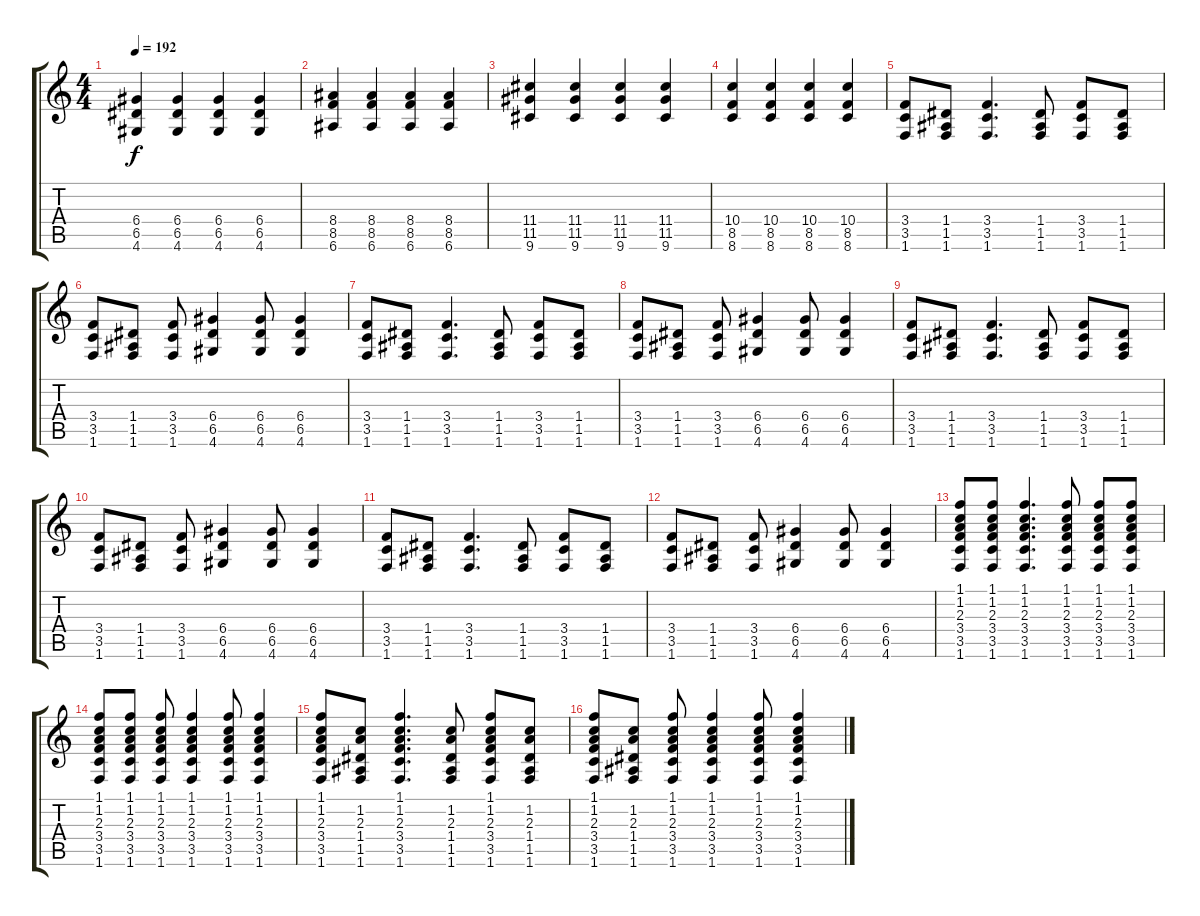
\track "" {instrument electricguitarjazz}
\staff {score tabs}
\tuning (E4 B3 G3 D3 A2 E2) {hide}
\ts (4 4)
\tempo 192
\clef g2
\ks c
(6.4 6.5 4.6).4{dy f} (6.4 6.5 4.6).4 (6.4 6.5 4.6).4 (6.4 6.5 4.6).4 |
(8.4 8.5 6.6).4 (8.4 8.5 6.6).4 (8.4 8.5 6.6).4 (8.4 8.5 6.6).4 |
(11.4 11.5 9.6).4 (11.4 11.5 9.6).4 (11.4 11.5 9.6).4 (11.4 11.5 9.6).4 |
(10.4 8.5 8.6).4 (10.4 8.5 8.6).4 (10.4 8.5 8.6).4 (10.4 8.5 8.6).4 |
(3.4 3.5 1.6).8 (1.4 1.5 1.6).8 (3.4 3.5 1.6).4{d} (1.4 1.5 1.6).8 (3.4 3.5 1.6).8 (1.4 1.5 1.6).8 |
(3.4 3.5 1.6).8 (1.4 1.5 1.6).8 (3.4 3.5 1.6).8 (6.4 6.5 4.6).4 (6.4 6.5 4.6).8 (6.4 6.5 4.6).4 |
(3.4 3.5 1.6).8 (1.4 1.5 1.6).8 (3.4 3.5 1.6).4{d} (1.4 1.5 1.6).8 (3.4 3.5 1.6).8 (1.4 1.5 1.6).8 |
(3.4 3.5 1.6).8 (1.4 1.5 1.6).8 (3.4 3.5 1.6).8 (6.4 6.5 4.6).4 (6.4 6.5 4.6).8 (6.4 6.5 4.6).4 |
(3.4 3.5 1.6).8 (1.4 1.5 1.6).8 (3.4 3.5 1.6).4{d} (1.4 1.5 1.6).8 (3.4 3.5 1.6).8 (1.4 1.5 1.6).8 |
(3.4 3.5 1.6).8 (1.4 1.5 1.6).8 (3.4 3.5 1.6).8 (6.4 6.5 4.6).4 (6.4 6.5 4.6).8 (6.4 6.5 4.6).4 |
(3.4 3.5 1.6).8 (1.4 1.5 1.6).8 (3.4 3.5 1.6).4{d} (1.4 1.5 1.6).8 (3.4 3.5 1.6).8 (1.4 1.5 1.6).8 |
(3.4 3.5 1.6).8 (1.4 1.5 1.6).8 (3.4 3.5 1.6).8 (6.4 6.5 4.6).4 (6.4 6.5 4.6).8 (6.4 6.5 4.6).4 |
(1.1 1.2 2.3 3.4 3.5 1.6).8 (1.1 1.2 2.3 3.4 3.5 1.6).8 (1.1 1.2 2.3 3.4 3.5 1.6).4{d} (1.1 1.2 2.3 3.4 3.5 1.6).8 (1.1 1.2 2.3 3.4 3.5 1.6).8 (1.1 1.2 2.3 3.4 3.5 1.6).8 |
(1.1 1.2 2.3 3.4 3.5 1.6).8 (1.1 1.2 2.3 3.4 3.5 1.6).8 (1.1 1.2 2.3 3.4 3.5 1.6).8 (1.1 1.2 2.3 3.4 3.5 1.6).4 (1.1 1.2 2.3 3.4 3.5 1.6).8 (1.1 1.2 2.3 3.4 3.5 1.6).4 |
(1.1 1.2 2.3 3.4 3.5 1.6).8 (1.2 2.3 1.4 1.5 1.6).8 (1.1 1.2 2.3 3.4 3.5 1.6).4{d} (1.2 2.3 1.4 1.5 1.6).8 (1.1 1.2 2.3 3.4 3.5 1.6).8 (1.2 2.3 1.4 1.5 1.6).8 |
(1.1 1.2 2.3 3.4 3.5 1.6).8 (1.2 2.3 1.4 1.5 1.6).8 (1.1 1.2 2.3 3.4 3.5 1.6).8 (1.1 1.2 2.3 3.4 3.5 1.6).4 (1.1 1.2 2.3 3.4 3.5 1.6).8 (1.1 1.2 2.3 3.4 3.5 1.6).4
